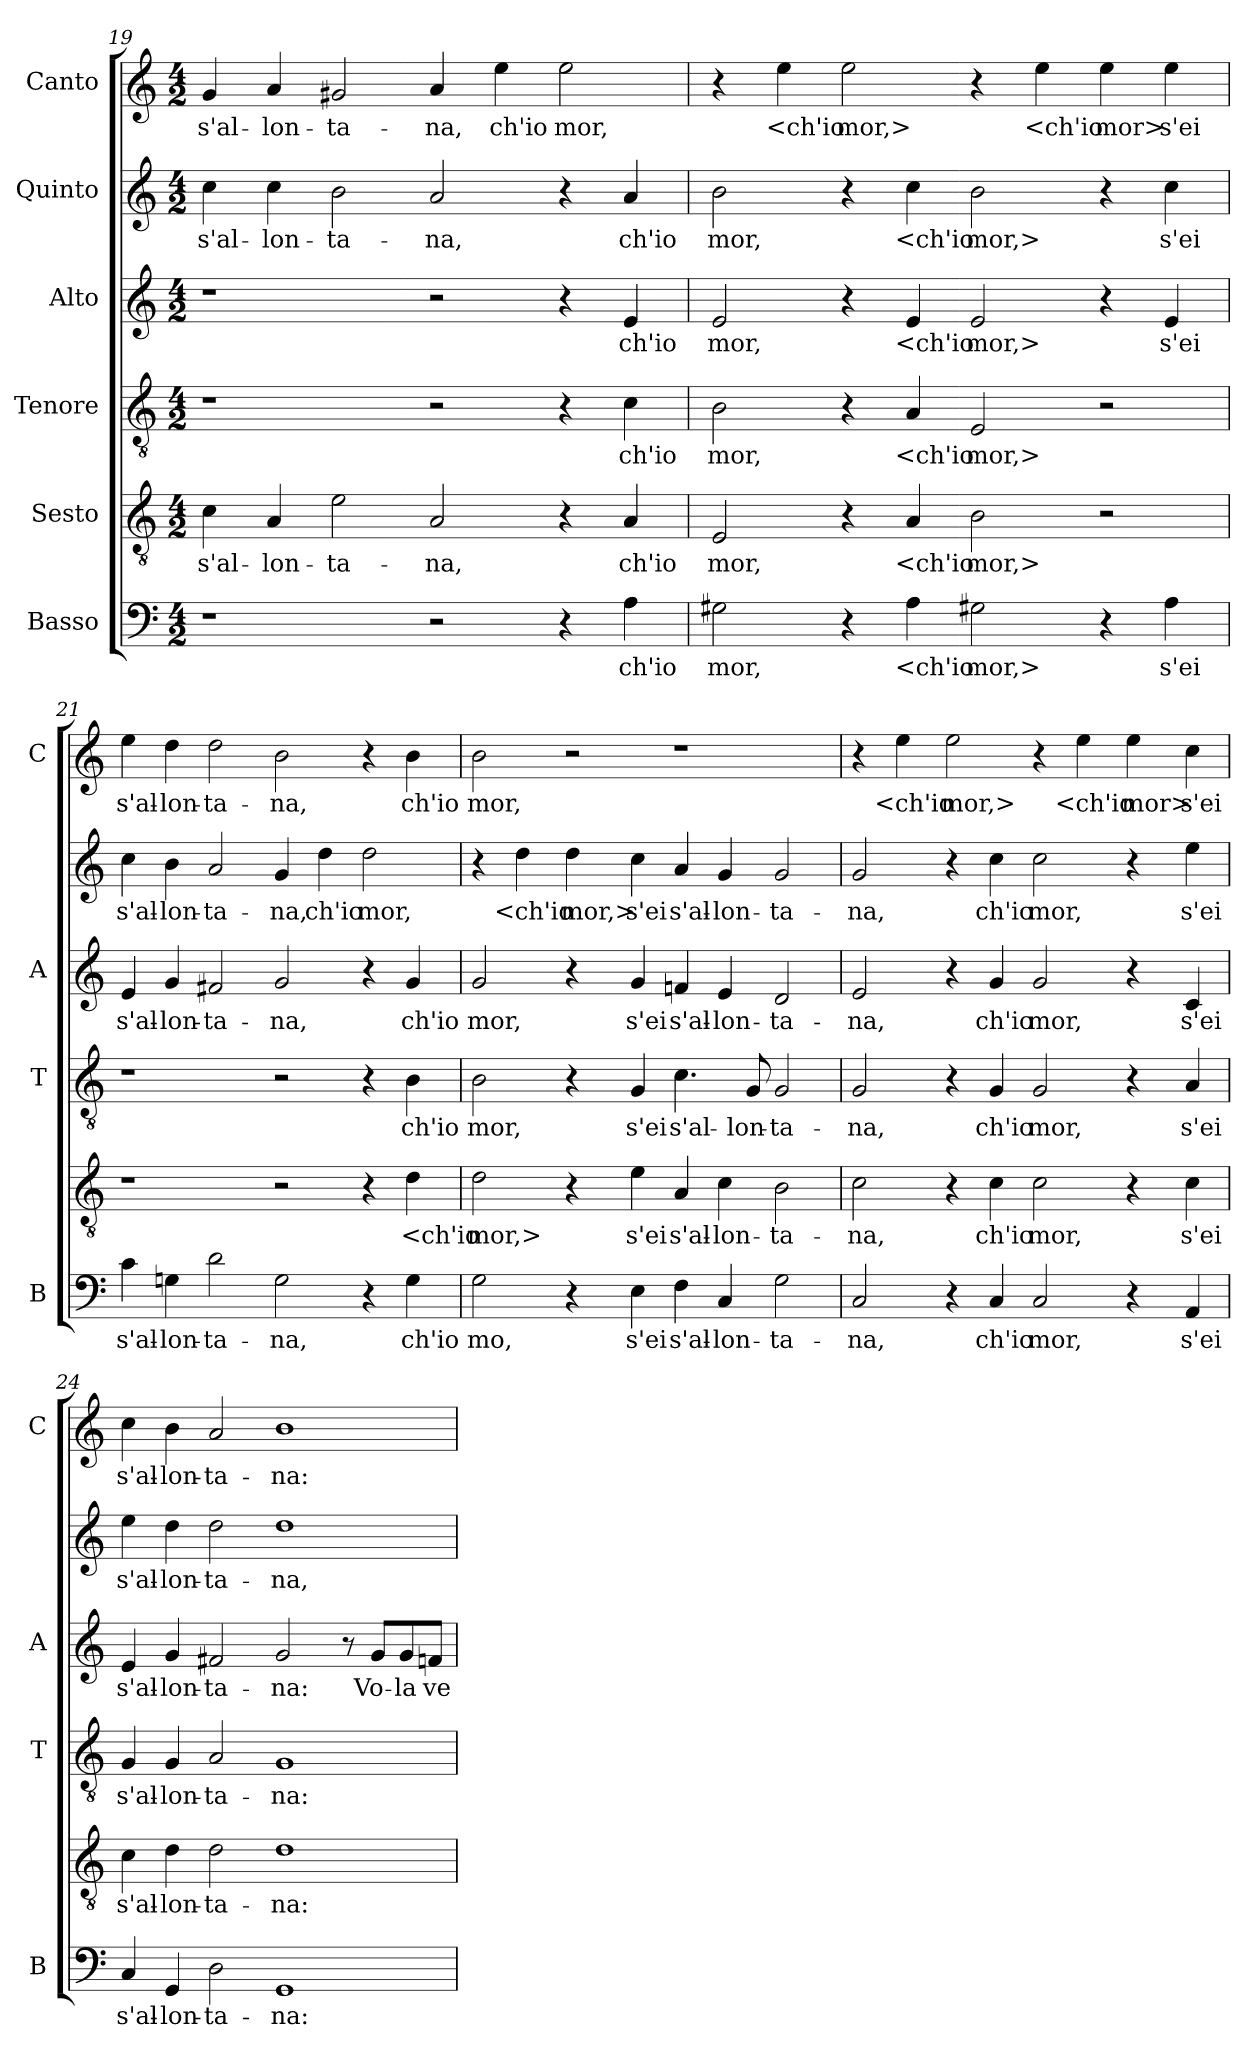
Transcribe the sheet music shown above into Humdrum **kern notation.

**kern	**text	**kern	**text	**kern	**text	**kern	**text	**kern	**text	**kern	**text
*part6	*part6	*part5	*part5	*part4	*part4	*part3	*part3	*part2	*part2	*part1	*part1
*staff6	*staff6	*staff5	*staff5	*staff4	*staff4	*staff3	*staff3	*staff2	*staff2	*staff1	*staff1
*I"Basso	*	*I"Sesto	*	*I"Tenore	*	*I"Alto	*	*I"Quinto	*	*I"Canto	*
*I'B	*	*	*	*I'T	*	*I'A	*	*	*	*I'C	*
*clefF4	*	*clefGv2	*	*clefGv2	*	*clefG2	*	*clefG2	*	*clefG2	*
*k[]	*	*k[]	*	*k[]	*	*k[]	*	*k[]	*	*k[]	*
*C:	*	*C:	*	*C:	*	*C:	*	*C:	*	*C:	*
*M4/2	*	*M4/2	*	*M4/2	*	*M4/2	*	*M4/2	*	*M4/2	*
=19	=19	=19	=19	=19	=19	=19	=19	=19	=19	=19	=19
1r	.	4c	s'al-	1r	.	1r	.	4cc	s'al-	4g	s'al-
.	.	4A	-lon-	.	.	.	.	4cc	-lon-	4a	-lon-
.	.	2e	-ta-	.	.	.	.	2b	-ta-	2g#X	-ta-
2r	.	2A	-na,	2r	.	2r	.	2a	-na,	4a	-na,
.	.	.	.	.	.	.	.	.	.	4ee	ch'io
4r	.	4r	.	4r	.	4r	.	4r	.	2ee	mor,
4A	ch'io	4A	ch'io	4c	ch'io	4e	ch'io	4a	ch'io	.	.
=20	=20	=20	=20	=20	=20	=20	=20	=20	=20	=20	=20
2G#X	mor,	2E	mor,	2B	mor,	2e	mor,	2b	mor,	4r	.
.	.	.	.	.	.	.	.	.	.	4ee	<ch'io
4r	.	4r	.	4r	.	4r	.	4r	.	2ee	mor,>
4A	<ch'io	4A	<ch'io	4A	<ch'io	4e	<ch'io	4cc	<ch'io	.	.
2G#X	mor,>	2B	mor,>	2E	mor,>	2e	mor,>	2b	mor,>	4r	.
.	.	.	.	.	.	.	.	.	.	4ee	<ch'io
4r	.	2r	.	2r	.	4r	.	4r	.	4ee	mor>
4A	s'ei	.	.	.	.	4e	s'ei	4cc	s'ei	4ee	s'ei
=21	=21	=21	=21	=21	=21	=21	=21	=21	=21	=21	=21
4c	s'al-	1r	.	1r	.	4e	s'al-	4cc	s'al-	4ee	s'al-
4Gn	-lon-	.	.	.	.	4g	-lon-	4b	-lon-	4dd	-lon-
2d	-ta-	.	.	.	.	2f#X	-ta-	2a	-ta-	2dd	-ta-
2G	-na,	2r	.	2r	.	2g	-na,	4g	-na,	2b	-na,
.	.	.	.	.	.	.	.	4dd	ch'io	.	.
4r	.	4r	.	4r	.	4r	.	2dd	mor,	4r	.
4G	ch'io	4d	<ch'io	4B	ch'io	4g	ch'io	.	.	4b	ch'io
=22	=22	=22	=22	=22	=22	=22	=22	=22	=22	=22	=22
2G	mo,	2d	mor,>	2B	mor,	2g	mor,	4r	.	2b	mor,
.	.	.	.	.	.	.	.	4dd	<ch'io	.	.
4r	.	4r	.	4r	.	4r	.	4dd	mor,>	2r	.
4E	s'ei	4e	s'ei	4G	s'ei	4g	s'ei	4cc	s'ei	.	.
4F	s'al-	4A	s'al-	4.c	s'al-	4fn	s'al-	4a	s'al-	1r	.
4C	-lon-	4c	-lon-	.	.	4e	-lon-	4g	-lon-	.	.
.	.	.	.	8G	-lon-	.	.	.	.	.	.
2G	-ta-	2B	-ta-	2G	-ta-	2d	-ta-	2g	-ta-	.	.
=23	=23	=23	=23	=23	=23	=23	=23	=23	=23	=23	=23
2C	-na,	2c	-na,	2G	-na,	2e	-na,	2g	-na,	4r	.
.	.	.	.	.	.	.	.	.	.	4ee	<ch'io
4r	.	4r	.	4r	.	4r	.	4r	.	2ee	mor,>
4C	ch'io	4c	ch'io	4G	ch'io	4g	ch'io	4cc	ch'io	.	.
2C	mor,	2c	mor,	2G	mor,	2g	mor,	2cc	mor,	4r	.
.	.	.	.	.	.	.	.	.	.	4ee	<ch'io
4r	.	4r	.	4r	.	4r	.	4r	.	4ee	mor>
4AA	s'ei	4c	s'ei	4A	s'ei	4c	s'ei	4ee	s'ei	4cc	s'ei
=24	=24	=24	=24	=24	=24	=24	=24	=24	=24	=24	=24
4C	s'al-	4c	s'al-	4G	s'al-	4e	s'al-	4ee	s'al-	4cc	s'al-
4GG	-lon-	4d	-lon-	4G	-lon-	4g	-lon-	4dd	-lon-	4b	-lon-
2D	-ta-	2d	-ta-	2A	-ta-	2f#X	-ta-	2dd	-ta-	2a	-ta-
1GG	-na:	1d	-na:	1G	-na:	2g	-na:	1dd	-na,	1b	-na:
.	.	.	.	.	.	8r	.	.	.	.	.
.	.	.	.	.	.	8g/L	Vo-	.	.	.	.
.	.	.	.	.	.	8g/	-la	.	.	.	.
.	.	.	.	.	.	8fn/J	ve-	.	.	.	.
=	=	=	=	=	=	=	=	=	=	=	=
*-	*-	*-	*-	*-	*-	*-	*-	*-	*-	*-	*-
